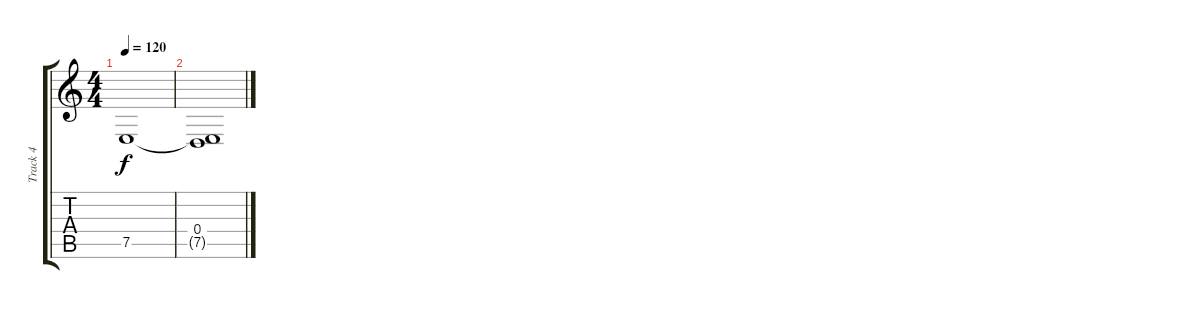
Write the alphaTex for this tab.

\track ("Track 4" "Track 4") {instrument choiraahs}
\staff {score tabs}
\tuning (E4 B3 G3 D3 A2 E2) {hide}
\ts (4 4)
\tempo 120
\clef g2
\ks c
7.5.1{dy f} |
(0.4 7.5{t}).1
